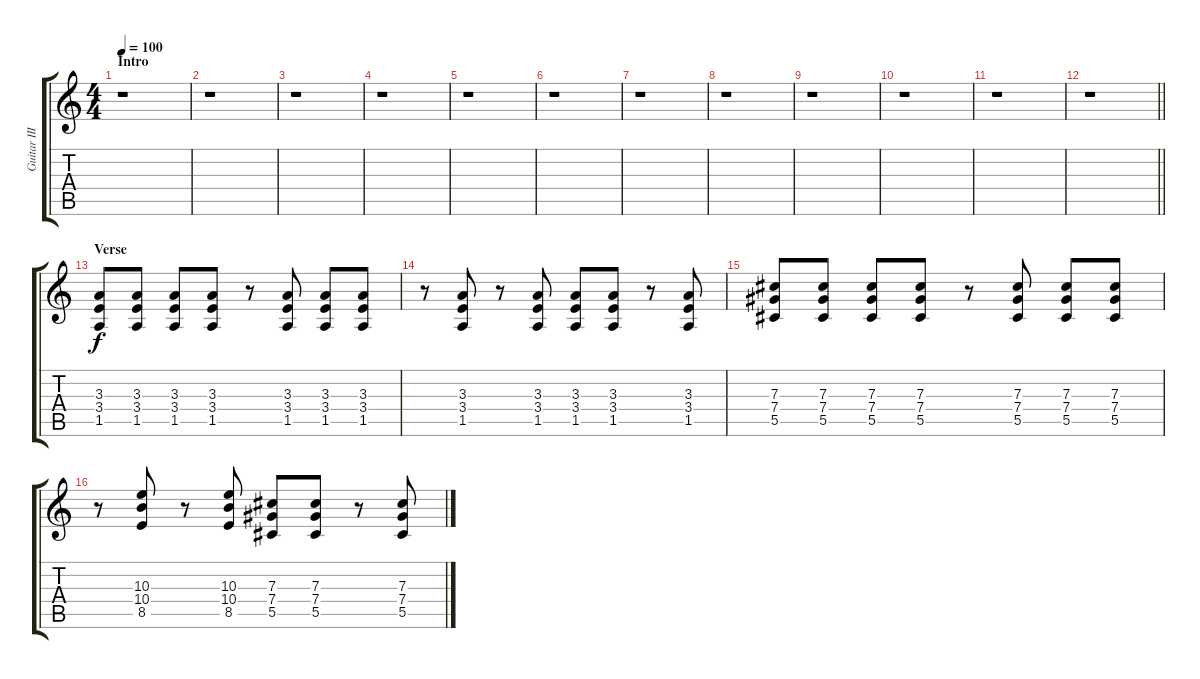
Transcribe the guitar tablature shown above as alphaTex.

\track ("Guitar III (Ron \"Bumblefoot\" Thal)" "Guitar III") {instrument overdrivenguitar}
\staff {score tabs}
\tuning (Eb4 Bb3 Gb3 Db3 Ab2 Eb2) {hide}
\ts (4 4)
\section ("" "Intro")
\tempo 100
\clef g2
\ks c
r.1{dy f instrument overdrivenguitar} |
r.1 |
r.1 |
r.1 |
r.1 |
r.1 |
r.1 |
r.1 |
r.1 |
r.1 |
r.1 |
\barLineRight lightlight
r.1 |
\section ("" "Verse")
(3.3 3.4 1.5).8 (3.3 3.4 1.5).8 (3.3 3.4 1.5).8 (3.3 3.4 1.5).8 r.8 (3.3 3.4 1.5).8 (3.3 3.4 1.5).8 (3.3 3.4 1.5).8 |
r.8 (3.3 3.4 1.5).8 r.8 (3.3 3.4 1.5).8 (3.3 3.4 1.5).8 (3.3 3.4 1.5).8 r.8 (3.3 3.4 1.5).8 |
(7.3 7.4 5.5).8 (7.3 7.4 5.5).8 (7.3 7.4 5.5).8 (7.3 7.4 5.5).8 r.8 (7.3 7.4 5.5).8 (7.3 7.4 5.5).8 (7.3 7.4 5.5).8 |
r.8 (10.3 10.4 8.5).8 r.8 (10.3 10.4 8.5).8 (7.3 7.4 5.5).8 (7.3 7.4 5.5).8 r.8 (7.3 7.4 5.5).8
